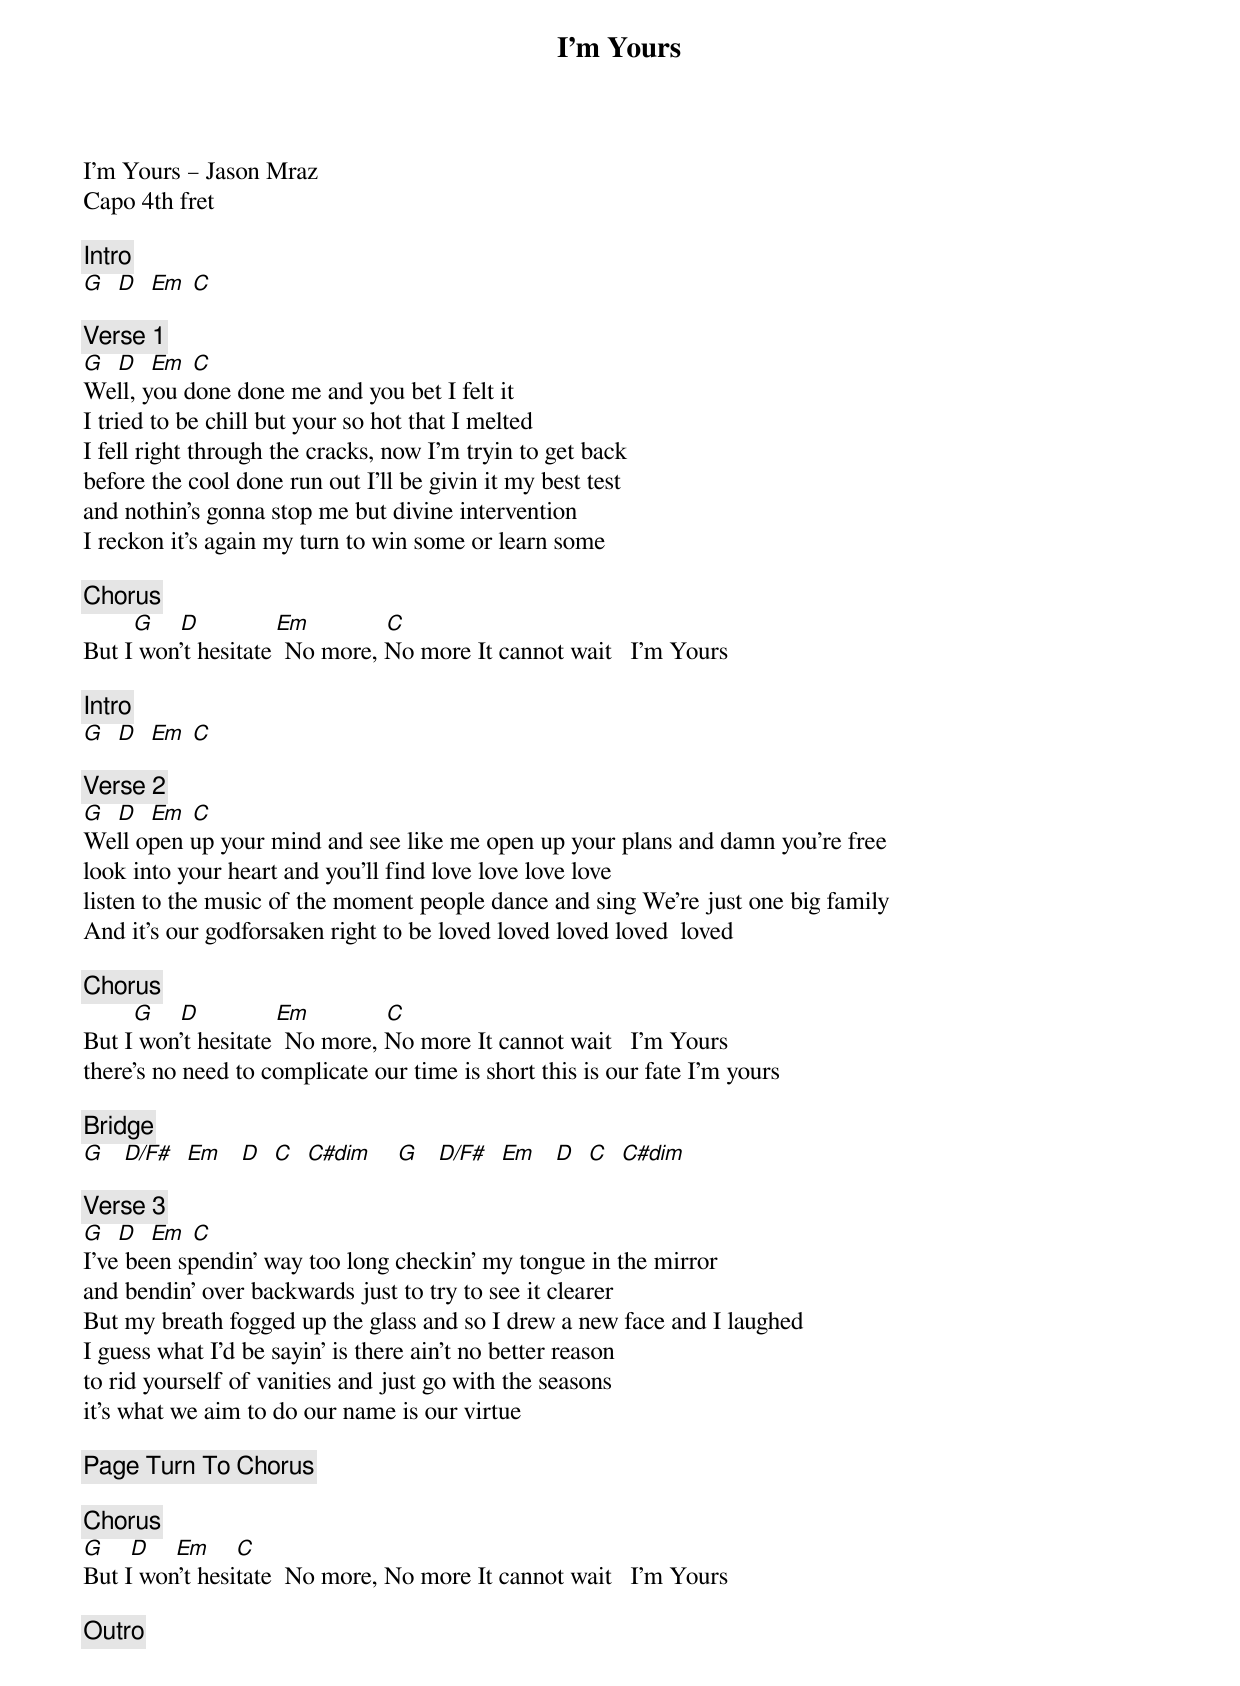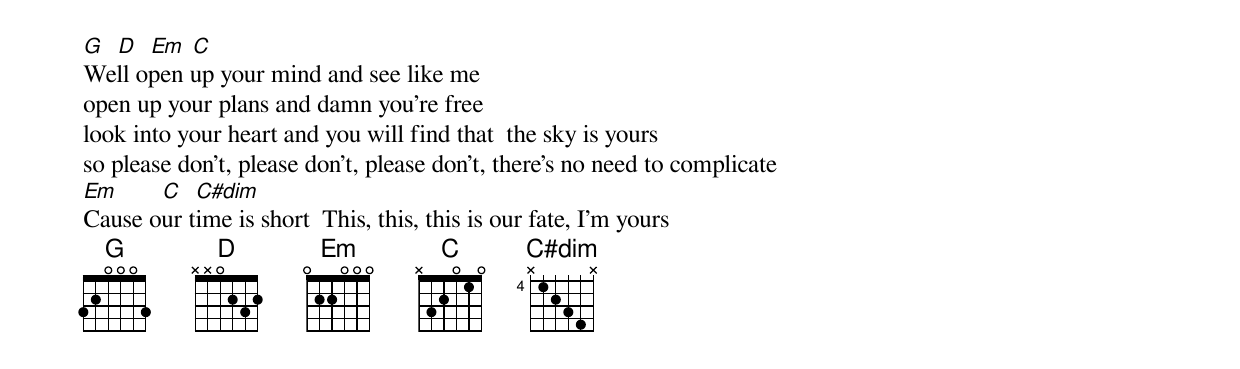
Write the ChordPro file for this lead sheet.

{title: I'm Yours}
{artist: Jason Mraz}
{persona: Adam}
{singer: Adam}
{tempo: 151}
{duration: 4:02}
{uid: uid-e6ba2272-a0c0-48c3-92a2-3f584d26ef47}
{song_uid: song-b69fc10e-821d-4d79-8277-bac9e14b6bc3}



I’m Yours – Jason Mraz
Capo 4th fret

{comment: Intro}
[G]  [D]  [Em] [C]

{comment: Verse 1}
[G]  [D]  [Em] [C]
Well, you done done me and you bet I felt it
I tried to be chill but your so hot that I melted
I fell right through the cracks, now I'm tryin to get back
before the cool done run out I'll be givin it my best test
and nothin's gonna stop me but divine intervention
I reckon it's again my turn to win some or learn some

{comment: Chorus}
        [G]  		[D]  		        [Em] 			        [C]
But I won’t hesitate  No more, No more It cannot wait	  I'm Yours

{comment: Intro}
[G]  [D]  [Em] [C]

{comment: Verse 2}
[G]  [D]  [Em] [C]
Well open up your mind and see like me open up your plans and damn you're free
look into your heart and you'll find love love love love
listen to the music of the moment people dance and sing We're just one big family
And it's our godforsaken right to be loved loved loved loved 	loved

{comment: Chorus}
        [G]  		[D]  		        [Em] 			        [C]
But I won’t hesitate  No more, No more It cannot wait	  I'm Yours
there's no need to complicate our time is short this is our fate I'm yours

{comment: Bridge}
[G]   [D/F#]  [Em]   [D]  [C]  [C#dim]   	[G]   [D/F#]  [Em]   [D]  [C]  [C#dim]

{comment: Verse 3}
[G]  [D]  [Em] [C]
I've been spendin' way too long checkin' my tongue in the mirror
and bendin' over backwards just to try to see it clearer
But my breath fogged up the glass and so I drew a new face and I laughed
I guess what I'd be sayin' is there ain't no better reason
to rid yourself of vanities and just go with the seasons
it's what we aim to do our name is our virtue

{comment: Page Turn To Chorus}

{comment: Chorus}
[G]  		[D]  		[Em] 			[C]
But I won’t hesitate  No more, No more It cannot wait	  I'm Yours

{comment: Outro}
[G]  [D]  [Em] [C]
Well open up your mind and see like me
open up your plans and damn you're free
look into your heart and you will find that 	the sky is yours
so please don't, please don't, please don't, there's no need to complicate
[Em] 						[C]		[C#dim]
Cause our time is short  This, this, this is our fate, I'm yours
